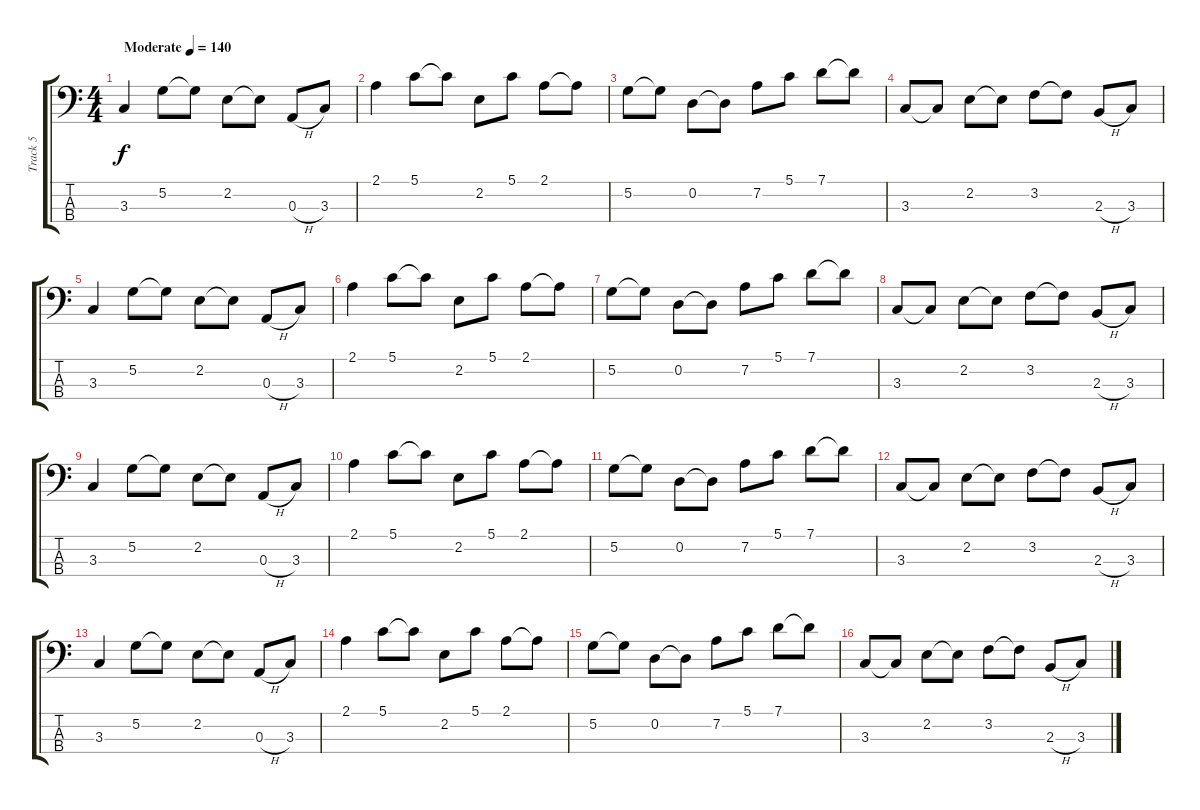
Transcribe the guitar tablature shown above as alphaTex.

\track ("Track 5" "Track 5") {instrument electricbassfinger}
\staff {score tabs}
\tuning (G2 D2 A1 E1) {hide}
\ts (4 4)
\tempo (140 "Moderate")
\clef f4
\ks c
3.3.4{dy f instrument electricbassfinger} 5.2.8 5.2{t}.8 2.2.8 2.2{t}.8 0.3{h}.8 3.3.8 |
2.1.4 5.1.8 5.1{t}.8 2.2.8 5.1.8 2.1.8 2.1{t}.8 |
5.2.8 5.2{t}.8 0.2.8 0.2{t}.8 7.2.8 5.1.8 7.1.8 7.1{t}.8 |
3.3.8 3.3{t}.8 2.2.8 2.2{t}.8 3.2.8 3.2{t}.8 2.3{h}.8 3.3.8 |
3.3.4 5.2.8 5.2{t}.8 2.2.8 2.2{t}.8 0.3{h}.8 3.3.8 |
2.1.4 5.1.8 5.1{t}.8 2.2.8 5.1.8 2.1.8 2.1{t}.8 |
5.2.8 5.2{t}.8 0.2.8 0.2{t}.8 7.2.8 5.1.8 7.1.8 7.1{t}.8 |
3.3.8 3.3{t}.8 2.2.8 2.2{t}.8 3.2.8 3.2{t}.8 2.3{h}.8 3.3.8 |
3.3.4 5.2.8 5.2{t}.8 2.2.8 2.2{t}.8 0.3{h}.8 3.3.8 |
2.1.4 5.1.8 5.1{t}.8 2.2.8 5.1.8 2.1.8 2.1{t}.8 |
5.2.8 5.2{t}.8 0.2.8 0.2{t}.8 7.2.8 5.1.8 7.1.8 7.1{t}.8 |
3.3.8 3.3{t}.8 2.2.8 2.2{t}.8 3.2.8 3.2{t}.8 2.3{h}.8 3.3.8 |
3.3.4 5.2.8 5.2{t}.8 2.2.8 2.2{t}.8 0.3{h}.8 3.3.8 |
2.1.4 5.1.8 5.1{t}.8 2.2.8 5.1.8 2.1.8 2.1{t}.8 |
5.2.8 5.2{t}.8 0.2.8 0.2{t}.8 7.2.8 5.1.8 7.1.8 7.1{t}.8 |
3.3.8 3.3{t}.8 2.2.8 2.2{t}.8 3.2.8 3.2{t}.8 2.3{h}.8 3.3.8
